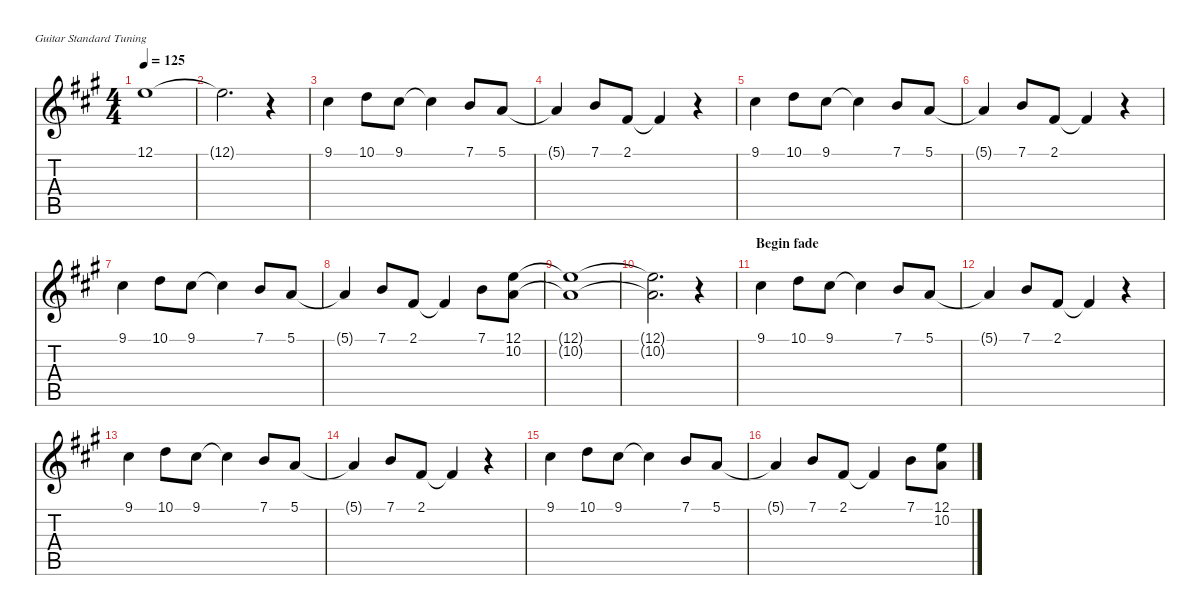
\defaultSystemsLayout 4
\hideDynamics
\bracketExtendMode nobrackets
\singleTrackTrackNamePolicy hidden
\multiTrackTrackNamePolicy hidden
\otherSystemsTrackNameOrientation horizontal
\track ("Back vox" "r.") {instrument synthvoice}
\staff {score tabs}
\tuning (E4 B3 G3 D3 A2 E2)
\ts (4 4)
\tempo 125
\clef g2
\ks a
12.1{t acc forcenatural}.1{dy f beam Down} |
12.1{t acc forcenatural}.2{d beam Down} r.4{beam Down} |
9.1{acc #}.4{beam Down} 10.1{acc forcenatural}.8{beam Down} 9.1{acc #}.8{beam Down} 9.1{t acc #}.4{beam Down} 7.1{acc forcenatural}.8{beam Up} 5.1{acc forcenatural}.8{beam Up} |
5.1{t acc forcenatural}.4{beam Up} 7.1{acc forcenatural}.8{beam Up} 2.1{acc #}.8{beam Up} 2.1{t acc #}.4{beam Up} r.4{beam Up} |
9.1{acc #}.4{beam Down} 10.1{acc forcenatural}.8{beam Down} 9.1{acc #}.8{beam Down} 9.1{t acc #}.4{beam Down} 7.1{acc forcenatural}.8{beam Up} 5.1{acc forcenatural}.8{beam Up} |
5.1{t acc forcenatural}.4{beam Up} 7.1{acc forcenatural}.8{beam Up} 2.1{acc #}.8{beam Up} 2.1{t acc #}.4{beam Up} r.4{beam Up} |
9.1{acc #}.4{beam Down} 10.1{acc forcenatural}.8{beam Down} 9.1{acc #}.8{beam Down} 9.1{t acc #}.4{beam Down} 7.1{acc forcenatural}.8{beam Up} 5.1{acc forcenatural}.8{beam Up} |
5.1{t acc forcenatural}.4{beam Up} 7.1{acc forcenatural}.8{beam Up} 2.1{acc #}.8{beam Up} 2.1{t acc #}.4{beam Up} 7.1{acc forcenatural}.8{beam Down} (12.1{acc forcenatural} 10.2{acc forcenatural}).8{beam Down} |
(12.1{t acc forcenatural} 10.2{t acc forcenatural}).1{beam Down} |
(12.1{t acc forcenatural} 10.2{t acc forcenatural}).2{d beam Down} r.4{beam Down} |
\section ("" "Begin fade")
9.1{acc #}.4{beam Down} 10.1{acc forcenatural}.8{beam Down} 9.1{acc #}.8{beam Down} 9.1{t acc #}.4{beam Down} 7.1{acc forcenatural}.8{beam Up} 5.1{acc forcenatural}.8{beam Up} |
5.1{t acc forcenatural}.4{beam Up} 7.1{acc forcenatural}.8{beam Up} 2.1{acc #}.8{beam Up} 2.1{t acc #}.4{beam Up} r.4{beam Up} |
9.1{acc #}.4{beam Down} 10.1{acc forcenatural}.8{beam Down} 9.1{acc #}.8{beam Down} 9.1{t acc #}.4{beam Down} 7.1{acc forcenatural}.8{beam Up} 5.1{acc forcenatural}.8{beam Up} |
5.1{t acc forcenatural}.4{beam Up} 7.1{acc forcenatural}.8{beam Up} 2.1{acc #}.8{beam Up} 2.1{t acc #}.4{beam Up} r.4{beam Up} |
9.1{acc #}.4{beam Down} 10.1{acc forcenatural}.8{beam Down} 9.1{acc #}.8{beam Down} 9.1{t acc #}.4{beam Down} 7.1{acc forcenatural}.8{beam Up} 5.1{acc forcenatural}.8{beam Up} |
5.1{t acc forcenatural}.4{beam Up} 7.1{acc forcenatural}.8{beam Up} 2.1{acc #}.8{beam Up} 2.1{t acc #}.4{beam Up} 7.1{acc forcenatural}.8{beam Down} (12.1{acc forcenatural} 10.2{acc forcenatural}).8{beam Down}
